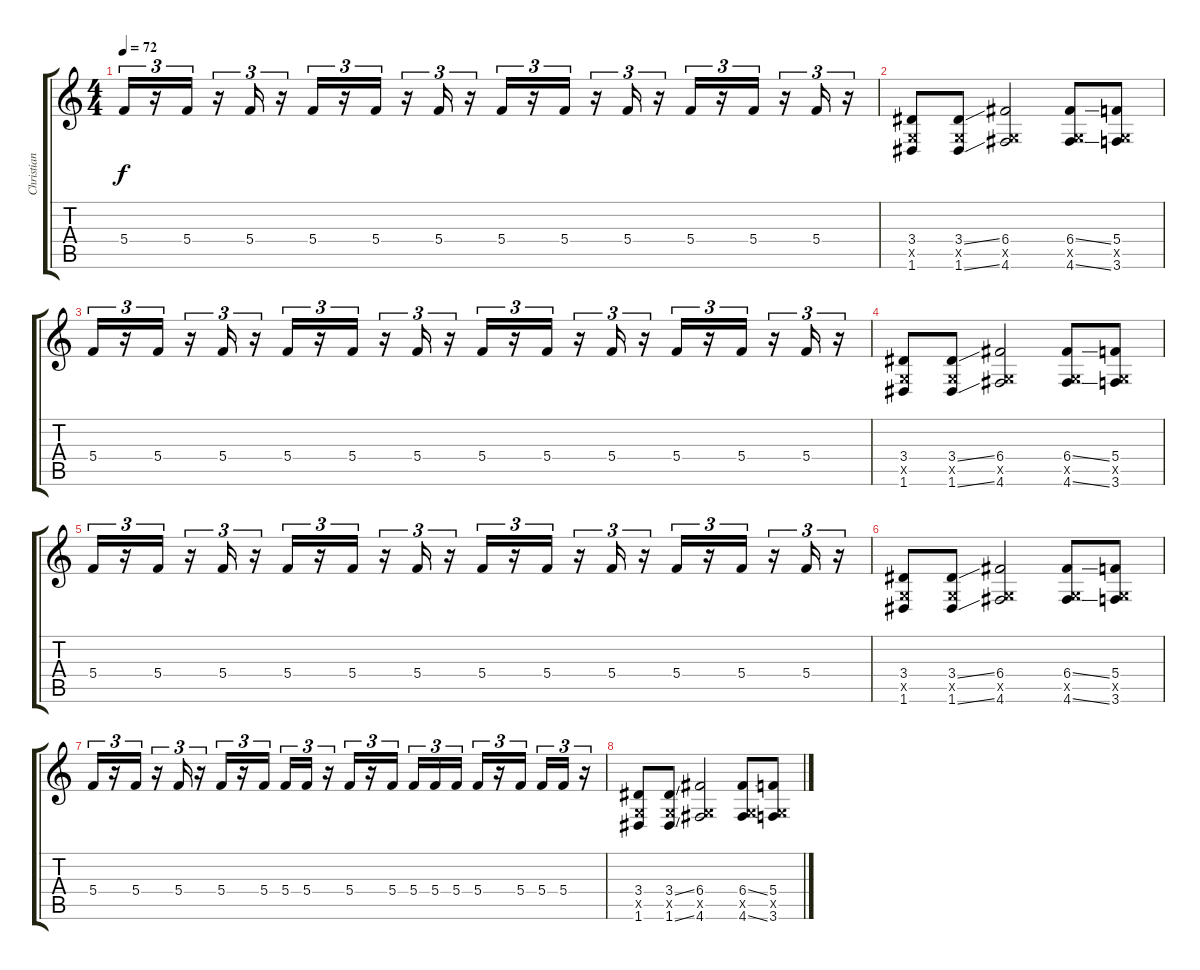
\track ("Christian Andreu " "Christian ") {instrument distortionguitar}
\staff {score tabs}
\tuning (D4 A3 F3 C3 G2 D2) {hide}
\ts (4 4)
\tempo 72
\clef g2
\ks c
5.4.16{tu (3 2) dy f} r.16{tu (3 2)} 5.4.16{tu (3 2)} r.16{tu (3 2)} 5.4.16{tu (3 2)} r.16{tu (3 2)} 5.4.16{tu (3 2)} r.16{tu (3 2)} 5.4.16{tu (3 2)} r.16{tu (3 2)} 5.4.16{tu (3 2)} r.16{tu (3 2)} 5.4.16{tu (3 2)} r.16{tu (3 2)} 5.4.16{tu (3 2)} r.16{tu (3 2)} 5.4.16{tu (3 2)} r.16{tu (3 2)} 5.4.16{tu (3 2)} r.16{tu (3 2)} 5.4.16{tu (3 2)} r.16{tu (3 2)} 5.4.16{tu (3 2)} r.16{tu (3 2)} |
(3.4 0.5{x} 1.6).8 (3.4{ss} 0.5{x} 1.6{ss}).8 (6.4 0.5{x} 4.6).2 (6.4{ss} 0.5{x} 4.6{ss}).8 (5.4 0.5{x} 3.6).8 |
5.4.16{tu (3 2)} r.16{tu (3 2)} 5.4.16{tu (3 2)} r.16{tu (3 2)} 5.4.16{tu (3 2)} r.16{tu (3 2)} 5.4.16{tu (3 2)} r.16{tu (3 2)} 5.4.16{tu (3 2)} r.16{tu (3 2)} 5.4.16{tu (3 2)} r.16{tu (3 2)} 5.4.16{tu (3 2)} r.16{tu (3 2)} 5.4.16{tu (3 2)} r.16{tu (3 2)} 5.4.16{tu (3 2)} r.16{tu (3 2)} 5.4.16{tu (3 2)} r.16{tu (3 2)} 5.4.16{tu (3 2)} r.16{tu (3 2)} 5.4.16{tu (3 2)} r.16{tu (3 2)} |
(3.4 0.5{x} 1.6).8 (3.4{ss} 0.5{x} 1.6{ss}).8 (6.4 0.5{x} 4.6).2 (6.4{ss} 0.5{x} 4.6{ss}).8 (5.4 0.5{x} 3.6).8 |
5.4.16{tu (3 2)} r.16{tu (3 2)} 5.4.16{tu (3 2)} r.16{tu (3 2)} 5.4.16{tu (3 2)} r.16{tu (3 2)} 5.4.16{tu (3 2)} r.16{tu (3 2)} 5.4.16{tu (3 2)} r.16{tu (3 2)} 5.4.16{tu (3 2)} r.16{tu (3 2)} 5.4.16{tu (3 2)} r.16{tu (3 2)} 5.4.16{tu (3 2)} r.16{tu (3 2)} 5.4.16{tu (3 2)} r.16{tu (3 2)} 5.4.16{tu (3 2)} r.16{tu (3 2)} 5.4.16{tu (3 2)} r.16{tu (3 2)} 5.4.16{tu (3 2)} r.16{tu (3 2)} |
(3.4 0.5{x} 1.6).8 (3.4{ss} 0.5{x} 1.6{ss}).8 (6.4 0.5{x} 4.6).2 (6.4{ss} 0.5{x} 4.6{ss}).8 (5.4 0.5{x} 3.6).8 |
5.4.16{tu (3 2)} r.16{tu (3 2)} 5.4.16{tu (3 2)} r.16{tu (3 2)} 5.4.16{tu (3 2)} r.16{tu (3 2)} 5.4.16{tu (3 2)} r.16{tu (3 2)} 5.4.16{tu (3 2) beam splitsecondary} 5.4.16{tu (3 2)} 5.4.16{tu (3 2)} r.16{tu (3 2)} 5.4.16{tu (3 2)} r.16{tu (3 2)} 5.4.16{tu (3 2) beam splitsecondary} 5.4.16{tu (3 2)} 5.4.16{tu (3 2)} 5.4.16{tu (3 2)} 5.4.16{tu (3 2)} r.16{tu (3 2)} 5.4.16{tu (3 2) beam splitsecondary} 5.4.16{tu (3 2)} 5.4.16{tu (3 2)} r.16{tu (3 2)} |
(3.4 0.5{x} 1.6).8 (3.4{ss} 0.5{x} 1.6{ss}).8 (6.4 0.5{x} 4.6).2 (6.4{ss} 0.5{x} 4.6{ss}).8 (5.4 0.5{x} 3.6).8
